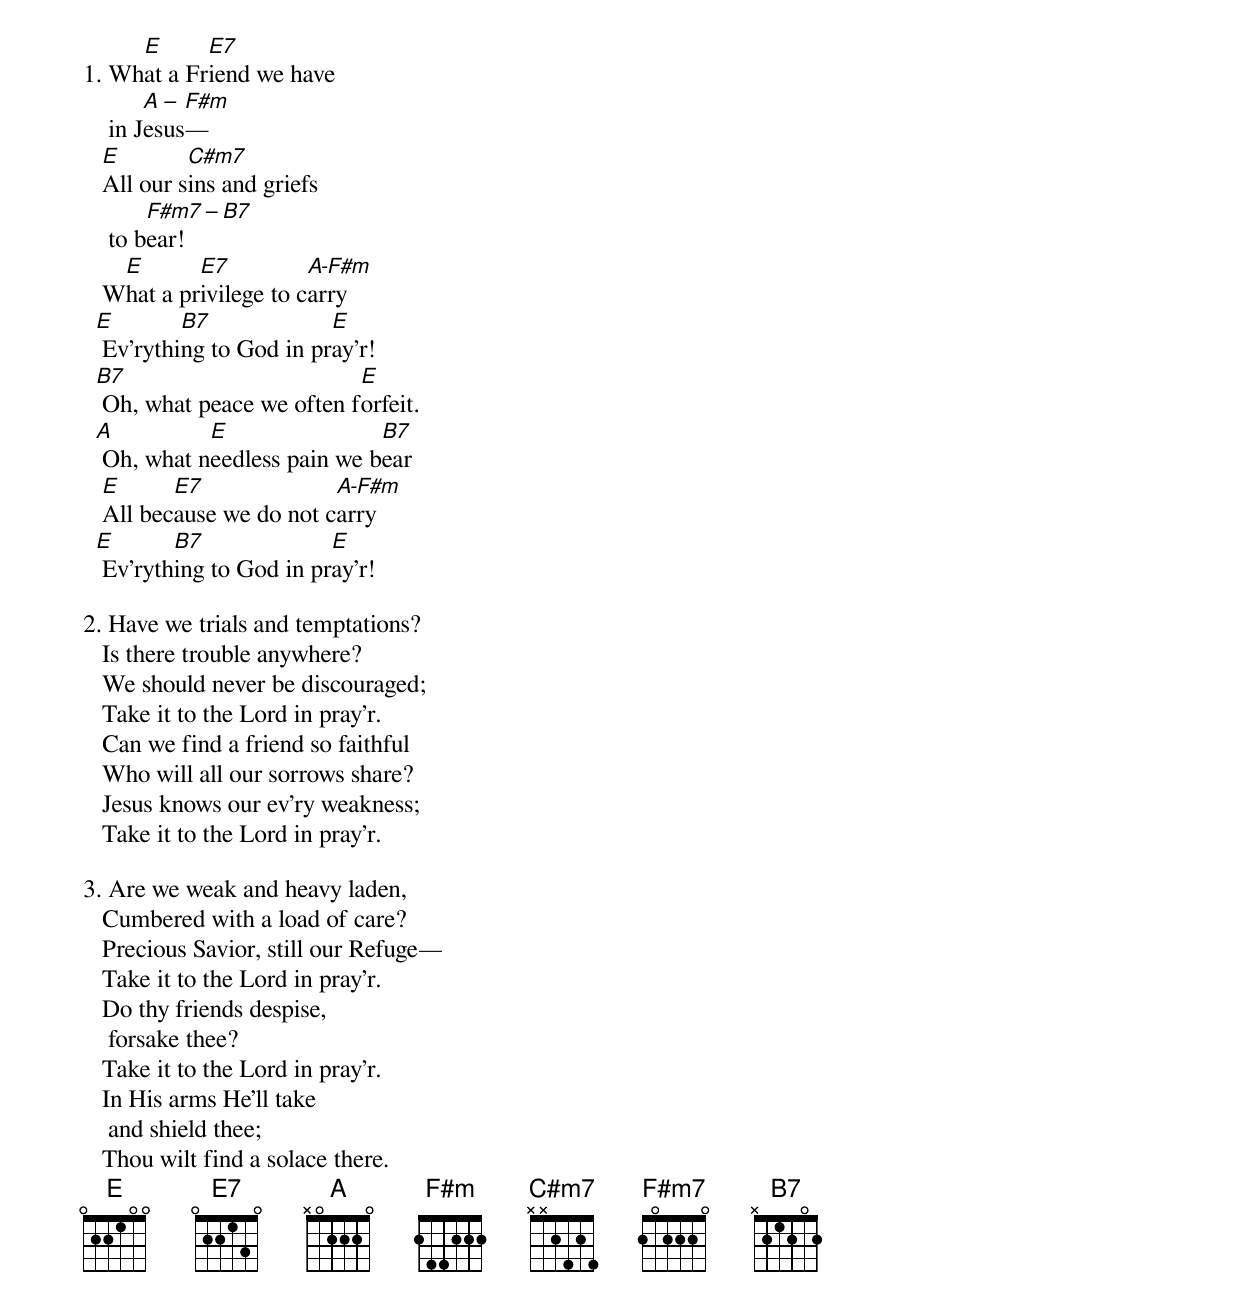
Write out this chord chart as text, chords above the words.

     E      E7
1. What a Friend we have
        A – F#m
    in Jesus—
   E        C#m7
   All our sins and griefs
        F#m7 – B7
    to bear!
    E       E7          A-F#m
   What a privilege to carry
  E        B7             E
   Ev’rything to God in pray’r!
  B7                        E
   Oh, what peace we often forfeit.
  A          E                B7
   Oh, what needless pain we bear
   E      E7              A-F#m
   All because we do not carry
  E       B7              E
   Ev’rything to God in pray’r!

2. Have we trials and temptations?
   Is there trouble anywhere?
   We should never be discouraged;
   Take it to the Lord in pray’r.
   Can we find a friend so faithful
   Who will all our sorrows share?
   Jesus knows our ev’ry weakness;
   Take it to the Lord in pray’r.

3. Are we weak and heavy laden,
   Cumbered with a load of care?
   Precious Savior, still our Refuge—
   Take it to the Lord in pray’r.
   Do thy friends despise,
    forsake thee?
   Take it to the Lord in pray’r.
   In His arms He’ll take
    and shield thee;
   Thou wilt find a solace there.
